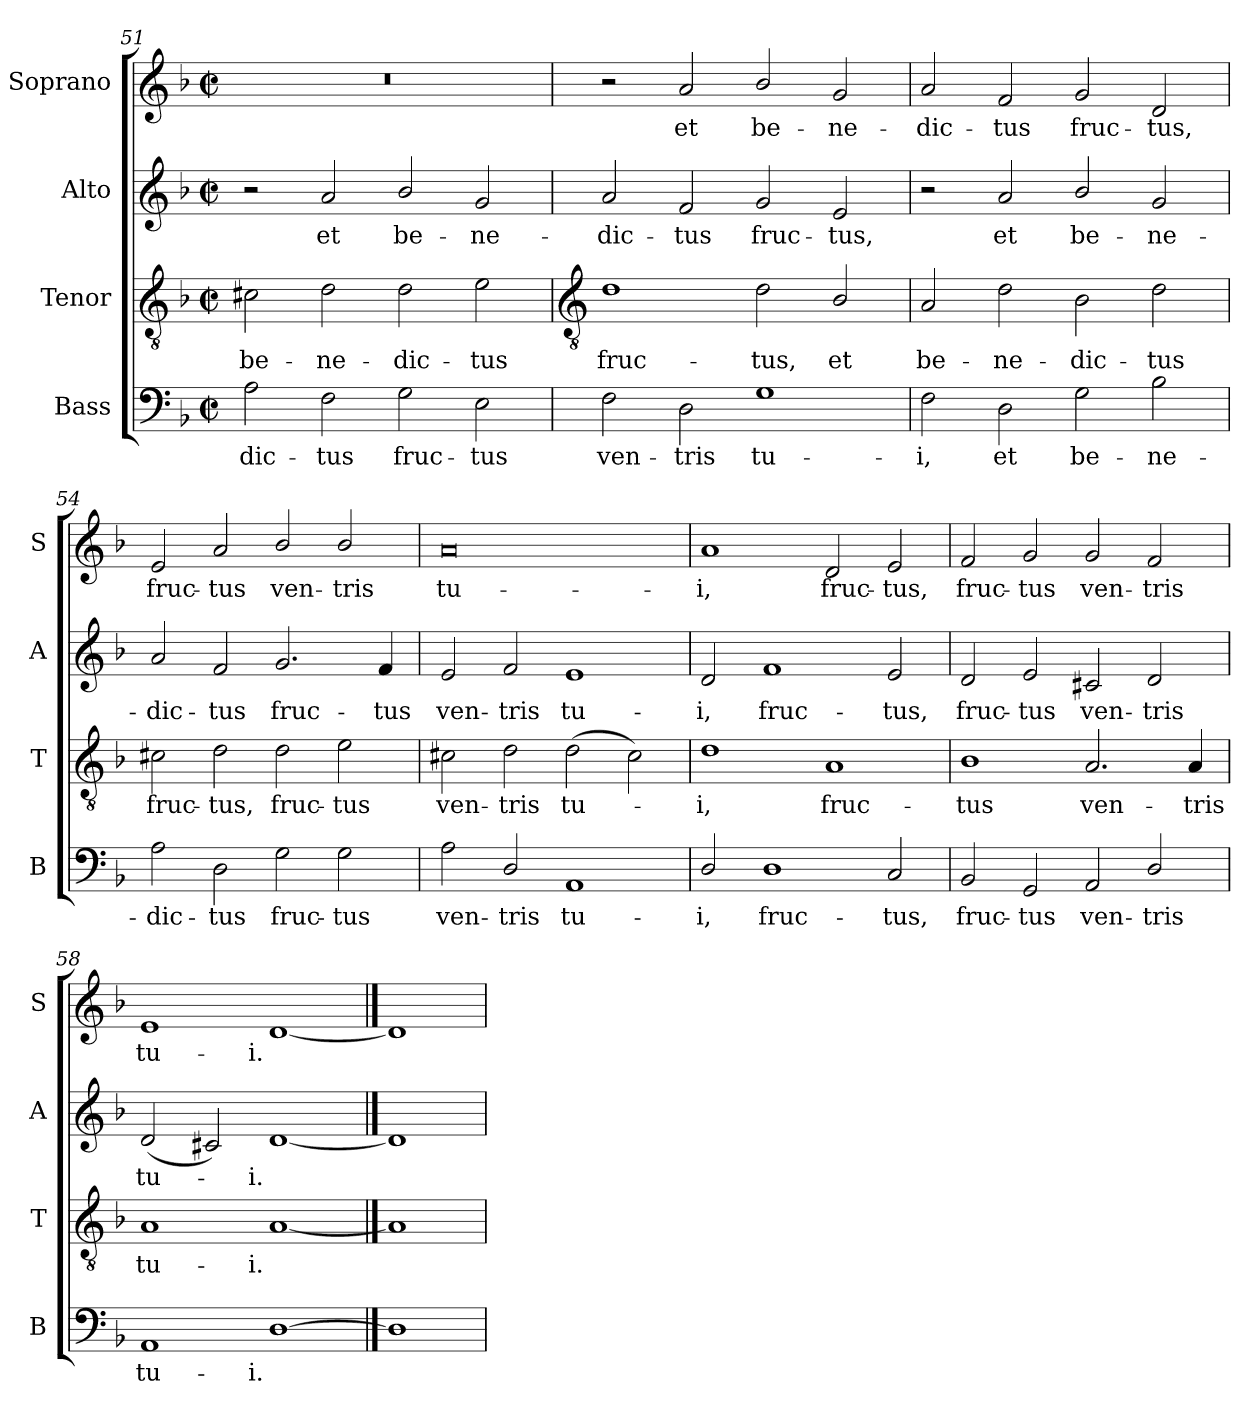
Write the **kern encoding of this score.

**kern	**text	**kern	**text	**kern	**text	**kern	**text
*part4	*part4	*part3	*part3	*part2	*part2	*part1	*part1
*staff4	*staff4	*staff3	*staff3	*staff2	*staff2	*staff1	*staff1
*I"Bass	*	*I"Tenor	*	*I"Alto	*	*I"Soprano	*
*I'B	*	*I'T	*	*I'A	*	*I'S	*
*clefF4	*	*clefGv2	*	*clefG2	*	*clefG2	*
*k[b-]	*	*k[b-]	*	*k[b-]	*	*k[b-]	*
*F:	*	*F:	*	*F:	*	*F:	*
*M4/2	*	*M4/2	*	*M4/2	*	*M4/2	*
*met(c|)	*	*met(c|)	*	*met(c|)	*	*met(c|)	*
=51	=51	=51	=51	=51	=51	=51	=51
!	!LO:LY:b	!	!LO:LY:b	!	!	!	!
2A	-dic-	2c#X	be-	2r	.	0r	.
!	!LO:LY:b	!	!LO:LY:b	!	!LO:LY:b	!	!
2F	-tus	2d	-ne-	2a	et	.	.
!	!LO:LY:b	!	!LO:LY:b	!	!LO:LY:b	!	!
2G	fruc-	2d	-dic-	2b-/	be-	.	.
!	!LO:LY:b	!	!LO:LY:b	!	!LO:LY:b	!	!
2E	-tus	2e	-tus	2g	-ne-	.	.
!!LO:LB:g=z
=52	=52	=52	=52	=52	=52	=52	=52
*	*	*clefGv2	*	*	*	*	*
!	!LO:LY:b	!	!LO:LY:b	!	!LO:LY:b	!	!
2F	ven-	1d	fruc-	2a	-dic-	2r	.
!	!LO:LY:b	!	!	!	!LO:LY:b	!	!LO:LY:b
2D	-tris	.	.	2f	-tus	2a	et
!	!LO:LY:b	!	!LO:LY:b	!	!LO:LY:b	!	!LO:LY:b
1G	tu-	2d	-tus,	2g	fruc-	2b-/	be-
!	!	!	!LO:LY:b	!	!LO:LY:b	!	!LO:LY:b
.	.	2B-/	et	2e	-tus,	2g	-ne-
=53	=53	=53	=53	=53	=53	=53	=53
!	!LO:LY:b	!	!LO:LY:b	!	!	!	!LO:LY:b
2F	-i,	2A	be-	2r	.	2a	-dic-
!	!LO:LY:b	!	!LO:LY:b	!	!LO:LY:b	!	!LO:LY:b
2D	et	2d	-ne-	2a	et	2f	-tus
!	!LO:LY:b	!	!LO:LY:b	!	!LO:LY:b	!	!LO:LY:b
2G	be-	2B-	-dic-	2b-/	be-	2g	fruc-
!	!LO:LY:b	!	!LO:LY:b	!	!LO:LY:b	!	!LO:LY:b
2B-	-ne-	2d	-tus	2g	-ne-	2d	-tus,
=54	=54	=54	=54	=54	=54	=54	=54
!	!LO:LY:b	!	!LO:LY:b	!	!LO:LY:b	!	!LO:LY:b
2A	-dic-	2c#X	fruc-	2a	-dic-	2e	fruc-
!	!LO:LY:b	!	!LO:LY:b	!	!LO:LY:b	!	!LO:LY:b
2D	-tus	2d	-tus,	2f	-tus	2a	-tus
!	!LO:LY:b	!	!LO:LY:b	!	!LO:LY:b	!	!LO:LY:b
2G	fruc-	2d	fruc-	2.g	fruc-	2b-/	ven-
!	!LO:LY:b	!	!LO:LY:b	!	!	!	!LO:LY:b
2G	-tus	2e	-tus	.	.	2b-/	-tris
!	!	!	!	!	!LO:LY:b	!	!
.	.	.	.	4f	-tus	.	.
=55	=55	=55	=55	=55	=55	=55	=55
!	!LO:LY:b	!	!LO:LY:b	!	!LO:LY:b	!	!LO:LY:b
2A	ven-	2c#X	ven-	2e	ven-	0a	tu-
!	!LO:LY:b	!	!LO:LY:b	!	!LO:LY:b	!	!
2D/	-tris	2d	-tris	2f	-tris	.	.
!	!LO:LY:b	!	!LO:LY:b	!	!LO:LY:b	!	!
1AA	tu-	(>2d	tu-	1e	tu-	.	.
.	.	2c#)	.	.	.	.	.
=56	=56	=56	=56	=56	=56	=56	=56
!	!LO:LY:b	!	!LO:LY:b	!	!LO:LY:b	!	!LO:LY:b
2D/	-i,	1d	i,	2d	-i,	1a	-i,
!	!LO:LY:b	!	!	!	!LO:LY:b	!	!
1D/	fruc-	.	.	1f	fruc-	.	.
!	!	!	!LO:LY:b	!	!	!	!LO:LY:b
.	.	1A	fruc-	.	.	2d	fruc-
!	!LO:LY:b	!	!	!	!LO:LY:b	!	!LO:LY:b
2C	-tus,	.	.	2e	-tus,	2e	-tus,
=57	=57	=57	=57	=57	=57	=57	=57
!	!LO:LY:b	!	!LO:LY:b	!	!LO:LY:b	!	!LO:LY:b
2BB-	fruc-	1B-/	-tus	2d	fruc-	2f	fruc-
!	!LO:LY:b	!	!	!	!LO:LY:b	!	!LO:LY:b
2GG	-tus	.	.	2e	-tus	2g	-tus
!	!LO:LY:b	!	!LO:LY:b	!	!LO:LY:b	!	!LO:LY:b
2AA	ven-	2.A	ven-	2c#X	ven-	2g	ven-
!	!LO:LY:b	!	!	!	!LO:LY:b	!	!LO:LY:b
2D/	-tris	.	.	2d	-tris	2f	-tris
!	!	!	!LO:LY:b	!	!	!	!
.	.	4A	-tris	.	.	.	.
=58	=58	=58	=58	=58	=58	=58	=58
!	!LO:LY:b	!	!LO:LY:b	!	!LO:LY:b	!	!LO:LY:b
1AA	tu-	1A	tu-	(<2d	tu-	1e	tu-
.	.	.	.	2c#X)	.	.	.
!	!LO:LY:b	!	!LO:LY:b	!	!LO:LY:b	!	!LO:LY:b
[1D	-i.	[1A	-i.	[1d	i.	[1d	-i.
==59	==59	==59	==59	==59	==59	==59	==59
1D]	.	1A]	.	1d]	.	1d]	.
=	=	=	=	=	=	=	=
*-	*-	*-	*-	*-	*-	*-	*-
